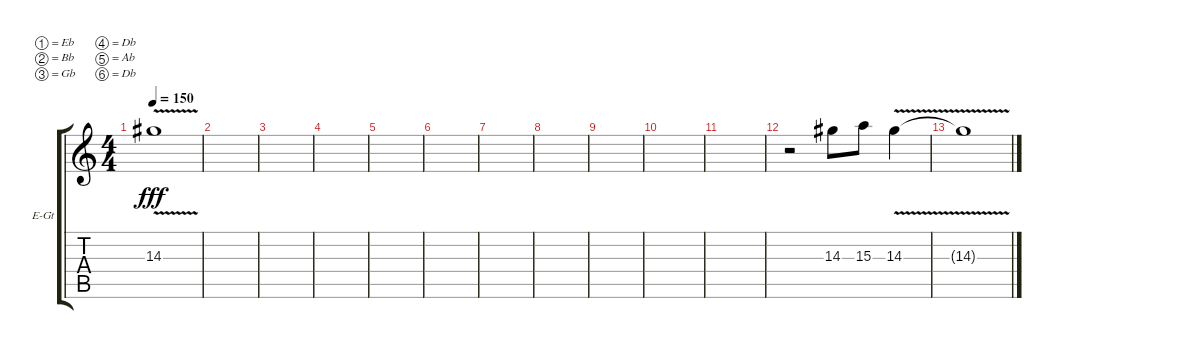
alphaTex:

\bracketExtendMode groupsimilarinstruments
\firstSystemTrackNameOrientation horizontal
\otherSystemsTrackNameOrientation horizontal
\track ("Solo Guitar 1" "E-Gt") {instrument distortionguitar}
\staff {score tabs}
\tuning (Eb4 Bb3 Gb3 Db3 Ab2 Db2)
\ts (4 4)
\tempo 150
\clef g2
\ks c
14.3{v t}.1{dy fff} |
|
|
|
|
|
|
|
|
|
|
r.2 14.3.8 15.3.8 14.3{v}.4 |
14.3{v t}.1
